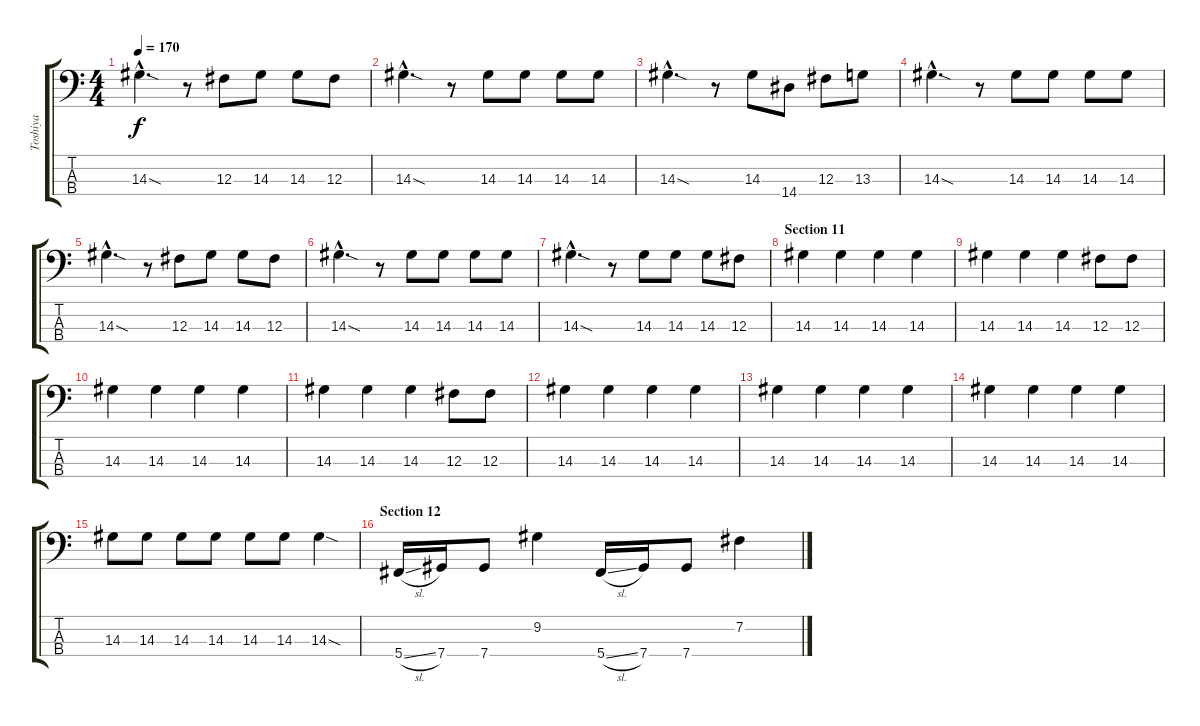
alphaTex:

\track ("Toshiya" "Toshiya") {instrument electricbassfinger}
\staff {score tabs}
\tuning (E2 B1 Gb1 Db1) {hide}
\ts (4 4)
\tempo 170
\clef f4
\ks c
14.3{sod hac}.4{d dy f} r.8 12.3.8 14.3.8 14.3.8 12.3.8 |
14.3{sod hac}.4{d} r.8 14.3.8 14.3.8 14.3.8 14.3.8 |
14.3{sod hac}.4{d} r.8 14.3.8 14.4.8 12.3.8 13.3.8 |
14.3{sod hac}.4{d} r.8 14.3.8 14.3.8 14.3.8 14.3.8 |
14.3{sod hac}.4{d} r.8 12.3.8 14.3.8 14.3.8 12.3.8 |
14.3{sod hac}.4{d} r.8 14.3.8 14.3.8 14.3.8 14.3.8 |
14.3{sod hac}.4{d} r.8 14.3.8 14.3.8 14.3.8 12.3.8 |
\section ("" "Section 11")
14.3.4 14.3.4 14.3.4 14.3.4 |
14.3.4 14.3.4 14.3.4 12.3.8 12.3.8 |
14.3.4 14.3.4 14.3.4 14.3.4 |
14.3.4 14.3.4 14.3.4 12.3.8 12.3.8 |
14.3.4 14.3.4 14.3.4 14.3.4 |
14.3.4 14.3.4 14.3.4 14.3.4 |
14.3.4 14.3.4 14.3.4 14.3.4 |
14.3.8 14.3.8 14.3.8 14.3.8 14.3.8 14.3.8 14.3{sod}.4 |
\section ("" "Section 12")
5.4{sl}.16 7.4.16 7.4.8 9.2.4 5.4{sl}.16 7.4.16 7.4.8 7.2.4
